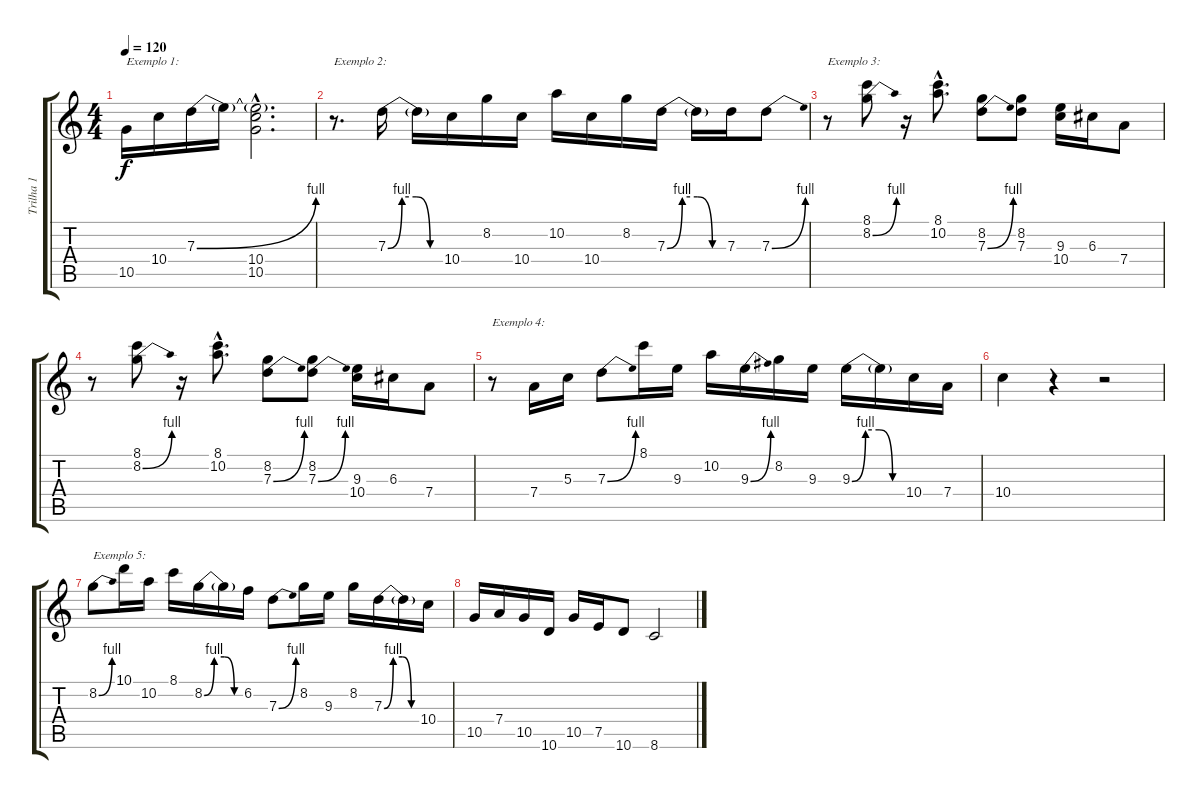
\track ("Trilha 1" "Trilha 1") {instrument acousticguitarnylon}
\staff {score tabs}
\tuning (E4 B3 G3 D3 A2 E2) {hide}
\ts (4 4)
\tempo 120
\clef g2
\ks c
10.5.16{txt "Exemplo 1:" dy f instrument acousticguitarnylon} 10.4.16 7.3{be (bend 0 0 60 4)}.16 7.3{t}.16 (7.3{hac t} 10.4{hac} 10.5{hac}).2{d} |
r.8{d txt "Exemplo 2:"} 7.3{be (custom 0 0 15 4 30 4 45 0 60 0)}.16 7.3{t}.16 10.4.16 8.2.16 10.4.16 10.2.16 10.4.16 8.2.16 7.3{be (custom 0 0 15 4 30 4 45 0 60 0)}.16 7.3{t}.16 7.3.16 7.3{be (bend 0 0 60 4)}.8 |
r.8{txt "Exemplo 3:"} (8.1 8.2{be (bend 0 0 60 4)}).8 r.16 (8.1{hac} 10.2{hac}).8{d} (8.2 7.3{be (bend 0 0 60 4)}).8 (8.2 7.3).8 (9.3 10.4).16 6.3.16 7.4.8 |
r.8 (8.1 8.2{be (bend 0 0 60 4)}).8 r.16 (8.1{hac} 10.2{hac}).8{d} (8.2 7.3{be (bend 0 0 60 4)}).8 (8.2 7.3{be (bend 0 0 60 4)}).8 (9.3 10.4).16 6.3.16 7.4.8 |
r.8{txt "Exemplo 4:"} 7.4.16 5.3.16 7.3{be (bend 0 0 60 4)}.8 8.1.16 9.3.16 10.2.16 9.3{be (bend 0 0 60 4)}.16 8.2.16 9.3.16 9.3{be (custom 0 0 15 4 30 4 45 0 60 0)}.16 9.3{t}.16 10.4.16 7.4.16 |
10.4.4 r.4 r.2 |
8.2{be (bend 0 0 60 4)}.8{txt "Exemplo 5:"} 10.1.16 10.2.16 8.1.16 8.2{be (custom 0 0 15 4 30 4 45 0 60 0)}.16 8.2{t}.16 6.2.16 7.3{be (bend 0 0 60 4)}.8 8.2.16 9.3.16 8.2.16 7.3{be (custom 0 0 15 4 30 4 45 0 60 0)}.16 7.3{t}.16 10.4.16 |
10.5.16 7.4.16 10.5.16 10.6.16 10.5.16 7.5.16 10.6.8 8.6.2
